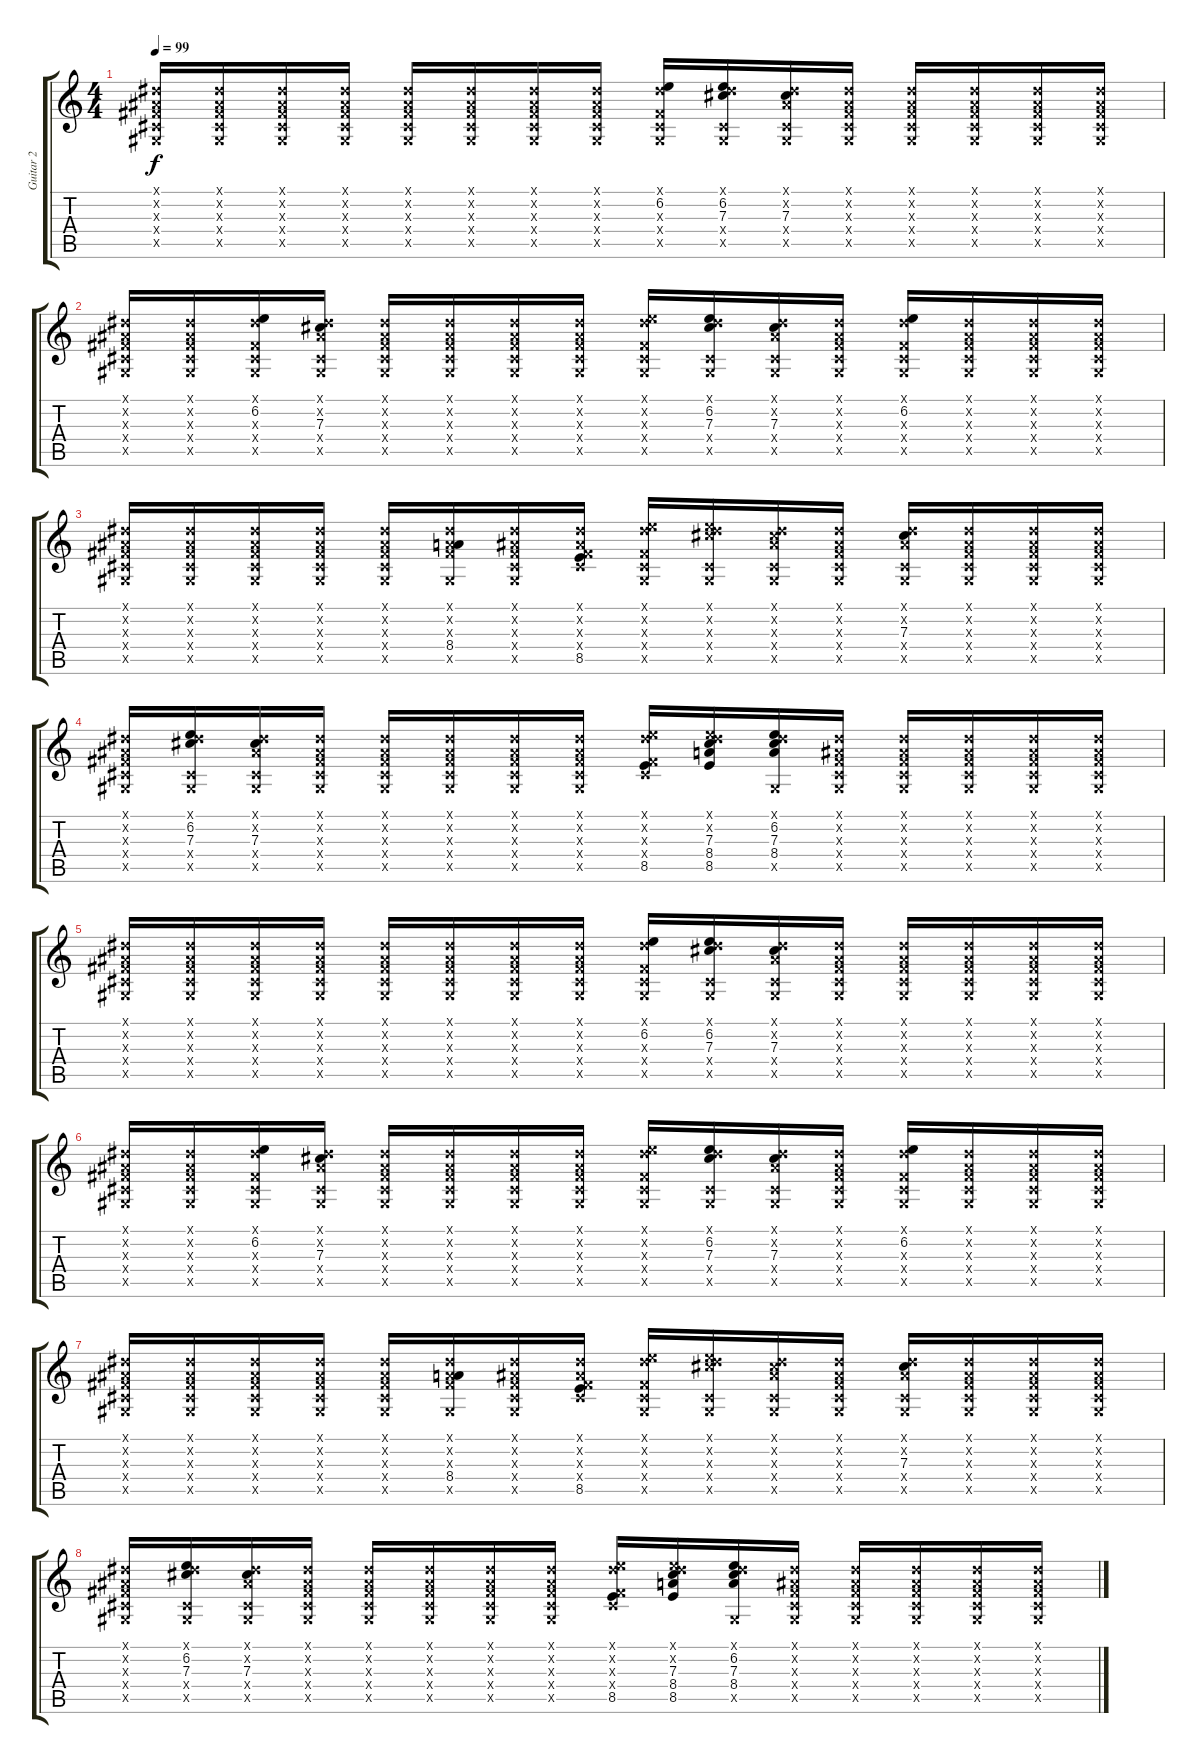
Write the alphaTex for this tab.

\track ("Guitar 2" "Guitar 2") {instrument electricguitarclean}
\staff {score tabs}
\tuning (Eb4 Bb3 Gb3 Db3 Ab2 Eb2) {hide}
\ts (4 4)
\tempo 99
\clef g2
\ks c
(0.1{x} 0.2{x} 0.3{x} 0.4{x} 0.5{x}).16{dy f} (0.1{x} 0.2{x} 0.3{x} 0.4{x} 0.5{x}).16 (0.1{x} 0.2{x} 0.3{x} 0.4{x} 0.5{x}).16 (0.1{x} 0.2{x} 0.3{x} 0.4{x} 0.5{x}).16 (0.1{x} 0.2{x} 0.3{x} 0.4{x} 0.5{x}).16 (0.1{x} 0.2{x} 0.3{x} 0.4{x} 0.5{x}).16 (0.1{x} 0.2{x} 0.3{x} 0.4{x} 0.5{x}).16 (0.1{x} 0.2{x} 0.3{x} 0.4{x} 0.5{x}).16 (0.1{x} 6.2 0.3{x} 0.4{x} 0.5{x}).16 (0.1{x} 6.2 7.3 0.4{x} 0.5{x}).16 (0.1{x} 0.2{x} 7.3 0.4{x} 0.5{x}).16 (0.1{x} 0.2{x} 0.3{x} 0.4{x} 0.5{x}).16 (0.1{x} 0.2{x} 0.3{x} 0.4{x} 0.5{x}).16 (0.1{x} 0.2{x} 0.3{x} 0.4{x} 0.5{x}).16 (0.1{x} 0.2{x} 0.3{x} 0.4{x} 0.5{x}).16 (0.1{x} 0.2{x} 0.3{x} 0.4{x} 0.5{x}).16 |
(0.1{x} 0.2{x} 0.3{x} 0.4{x} 0.5{x}).16 (0.1{x} 0.2{x} 0.3{x} 0.4{x} 0.5{x}).16 (0.1{x} 6.2 0.3{x} 0.4{x} 0.5{x}).16 (0.1{x} 0.2{x} 7.3 0.4{x} 0.5{x}).16 (0.1{x} 0.2{x} 0.3{x} 0.4{x} 0.5{x}).16 (0.1{x} 0.2{x} 0.3{x} 0.4{x} 0.5{x}).16 (0.1{x} 0.2{x} 0.3{x} 0.4{x} 0.5{x}).16 (0.1{x} 0.2{x} 0.3{x} 0.4{x} 0.5{x}).16 (0.1{x} 6.2{x} 0.3{x} 0.4{x} 0.5{x}).16 (0.1{x} 6.2 7.3 0.4{x} 0.5{x}).16 (0.1{x} 0.2{x} 7.3 0.4{x} 0.5{x}).16 (0.1{x} 0.2{x} 0.3{x} 0.4{x} 0.5{x}).16 (0.1{x} 6.2 0.3{x} 0.4{x} 0.5{x}).16 (0.1{x} 0.2{x} 0.3{x} 0.4{x} 0.5{x}).16 (0.1{x} 0.2{x} 0.3{x} 0.4{x} 0.5{x}).16 (0.1{x} 0.2{x} 0.3{x} 0.4{x} 0.5{x}).16 |
(0.1{x} 0.2{x} 0.3{x} 0.4{x} 0.5{x}).16 (0.1{x} 0.2{x} 0.3{x} 0.4{x} 0.5{x}).16 (0.1{x} 0.2{x} 0.3{x} 0.4{x} 0.5{x}).16 (0.1{x} 0.2{x} 0.3{x} 0.4{x} 0.5{x}).16 (0.1{x} 0.2{x} 0.3{x} 0.4{x} 0.5{x}).16 (0.1{x} 0.2{x} 0.3{x} 8.4 0.5{x}).16 (0.1{x} 0.2{x} 0.3{x} 0.4{x} 0.5{x}).16 (0.1{x} 0.2{x} 0.3{x} 0.4{x} 8.5).16 (0.1{x} 6.2{x} 0.3{x} 0.4{x} 0.5{x}).16 (0.1{x} 6.2{x} 7.3{x} 0.4{x} 0.5{x}).16 (0.1{x} 0.2{x} 7.3{x} 0.4{x} 0.5{x}).16 (0.1{x} 0.2{x} 0.3{x} 0.4{x} 0.5{x}).16 (0.1{x} 0.2{x} 7.3 0.4{x} 0.5{x}).16 (0.1{x} 0.2{x} 0.3{x} 0.4{x} 0.5{x}).16 (0.1{x} 0.2{x} 0.3{x} 0.4{x} 0.5{x}).16 (0.1{x} 0.2{x} 0.3{x} 0.4{x} 0.5{x}).16 |
(0.1{x} 0.2{x} 0.3{x} 0.4{x} 0.5{x}).16 (0.1{x} 6.2 7.3 0.4{x} 0.5{x}).16 (0.1{x} 0.2{x} 7.3 0.4{x} 0.5{x}).16 (0.1{x} 0.2{x} 0.3{x} 0.4{x} 0.5{x}).16 (0.1{x} 0.2{x} 0.3{x} 0.4{x} 0.5{x}).16 (0.1{x} 0.2{x} 0.3{x} 0.4{x} 0.5{x}).16 (0.1{x} 0.2{x} 0.3{x} 0.4{x} 0.5{x}).16 (0.1{x} 0.2{x} 0.3{x} 0.4{x} 0.5{x}).16 (0.1{x} 6.2{x} 0.3{x} 0.4{x} 8.5).16 (0.1{x} 6.2{x} 7.3 8.4 8.5).16 (0.1{x} 6.2 7.3 8.4 0.5{x}).16 (0.1{x} 0.2{x} 0.3{x} 0.4{x} 0.5{x}).16 (0.1{x} 0.2{x} 0.3{x} 0.4{x} 0.5{x}).16 (0.1{x} 0.2{x} 0.3{x} 0.4{x} 0.5{x}).16 (0.1{x} 0.2{x} 0.3{x} 0.4{x} 0.5{x}).16 (0.1{x} 0.2{x} 0.3{x} 0.4{x} 0.5{x}).16 |
(0.1{x} 0.2{x} 0.3{x} 0.4{x} 0.5{x}).16 (0.1{x} 0.2{x} 0.3{x} 0.4{x} 0.5{x}).16 (0.1{x} 0.2{x} 0.3{x} 0.4{x} 0.5{x}).16 (0.1{x} 0.2{x} 0.3{x} 0.4{x} 0.5{x}).16 (0.1{x} 0.2{x} 0.3{x} 0.4{x} 0.5{x}).16 (0.1{x} 0.2{x} 0.3{x} 0.4{x} 0.5{x}).16 (0.1{x} 0.2{x} 0.3{x} 0.4{x} 0.5{x}).16 (0.1{x} 0.2{x} 0.3{x} 0.4{x} 0.5{x}).16 (0.1{x} 6.2 0.3{x} 0.4{x} 0.5{x}).16 (0.1{x} 6.2 7.3 0.4{x} 0.5{x}).16 (0.1{x} 0.2{x} 7.3 0.4{x} 0.5{x}).16 (0.1{x} 0.2{x} 0.3{x} 0.4{x} 0.5{x}).16 (0.1{x} 0.2{x} 0.3{x} 0.4{x} 0.5{x}).16 (0.1{x} 0.2{x} 0.3{x} 0.4{x} 0.5{x}).16 (0.1{x} 0.2{x} 0.3{x} 0.4{x} 0.5{x}).16 (0.1{x} 0.2{x} 0.3{x} 0.4{x} 0.5{x}).16 |
(0.1{x} 0.2{x} 0.3{x} 0.4{x} 0.5{x}).16 (0.1{x} 0.2{x} 0.3{x} 0.4{x} 0.5{x}).16 (0.1{x} 6.2 0.3{x} 0.4{x} 0.5{x}).16 (0.1{x} 0.2{x} 7.3 0.4{x} 0.5{x}).16 (0.1{x} 0.2{x} 0.3{x} 0.4{x} 0.5{x}).16 (0.1{x} 0.2{x} 0.3{x} 0.4{x} 0.5{x}).16 (0.1{x} 0.2{x} 0.3{x} 0.4{x} 0.5{x}).16 (0.1{x} 0.2{x} 0.3{x} 0.4{x} 0.5{x}).16 (0.1{x} 6.2{x} 0.3{x} 0.4{x} 0.5{x}).16 (0.1{x} 6.2 7.3 0.4{x} 0.5{x}).16 (0.1{x} 0.2{x} 7.3 0.4{x} 0.5{x}).16 (0.1{x} 0.2{x} 0.3{x} 0.4{x} 0.5{x}).16 (0.1{x} 6.2 0.3{x} 0.4{x} 0.5{x}).16 (0.1{x} 0.2{x} 0.3{x} 0.4{x} 0.5{x}).16 (0.1{x} 0.2{x} 0.3{x} 0.4{x} 0.5{x}).16 (0.1{x} 0.2{x} 0.3{x} 0.4{x} 0.5{x}).16 |
(0.1{x} 0.2{x} 0.3{x} 0.4{x} 0.5{x}).16 (0.1{x} 0.2{x} 0.3{x} 0.4{x} 0.5{x}).16 (0.1{x} 0.2{x} 0.3{x} 0.4{x} 0.5{x}).16 (0.1{x} 0.2{x} 0.3{x} 0.4{x} 0.5{x}).16 (0.1{x} 0.2{x} 0.3{x} 0.4{x} 0.5{x}).16 (0.1{x} 0.2{x} 0.3{x} 8.4 0.5{x}).16 (0.1{x} 0.2{x} 0.3{x} 0.4{x} 0.5{x}).16 (0.1{x} 0.2{x} 0.3{x} 0.4{x} 8.5).16 (0.1{x} 6.2{x} 0.3{x} 0.4{x} 0.5{x}).16 (0.1{x} 6.2{x} 7.3{x} 0.4{x} 0.5{x}).16 (0.1{x} 0.2{x} 7.3{x} 0.4{x} 0.5{x}).16 (0.1{x} 0.2{x} 0.3{x} 0.4{x} 0.5{x}).16 (0.1{x} 0.2{x} 7.3 0.4{x} 0.5{x}).16 (0.1{x} 0.2{x} 0.3{x} 0.4{x} 0.5{x}).16 (0.1{x} 0.2{x} 0.3{x} 0.4{x} 0.5{x}).16 (0.1{x} 0.2{x} 0.3{x} 0.4{x} 0.5{x}).16 |
(0.1{x} 0.2{x} 0.3{x} 0.4{x} 0.5{x}).16 (0.1{x} 6.2 7.3 0.4{x} 0.5{x}).16 (0.1{x} 0.2{x} 7.3 0.4{x} 0.5{x}).16 (0.1{x} 0.2{x} 0.3{x} 0.4{x} 0.5{x}).16 (0.1{x} 0.2{x} 0.3{x} 0.4{x} 0.5{x}).16 (0.1{x} 0.2{x} 0.3{x} 0.4{x} 0.5{x}).16 (0.1{x} 0.2{x} 0.3{x} 0.4{x} 0.5{x}).16 (0.1{x} 0.2{x} 0.3{x} 0.4{x} 0.5{x}).16 (0.1{x} 6.2{x} 0.3{x} 0.4{x} 8.5).16 (0.1{x} 6.2{x} 7.3 8.4 8.5).16 (0.1{x} 6.2 7.3 8.4 0.5{x}).16 (0.1{x} 0.2{x} 0.3{x} 0.4{x} 0.5{x}).16 (0.1{x} 0.2{x} 0.3{x} 0.4{x} 0.5{x}).16 (0.1{x} 0.2{x} 0.3{x} 0.4{x} 0.5{x}).16 (0.1{x} 0.2{x} 0.3{x} 0.4{x} 0.5{x}).16 (0.1{x} 0.2{x} 0.3{x} 0.4{x} 0.5{x}).16
